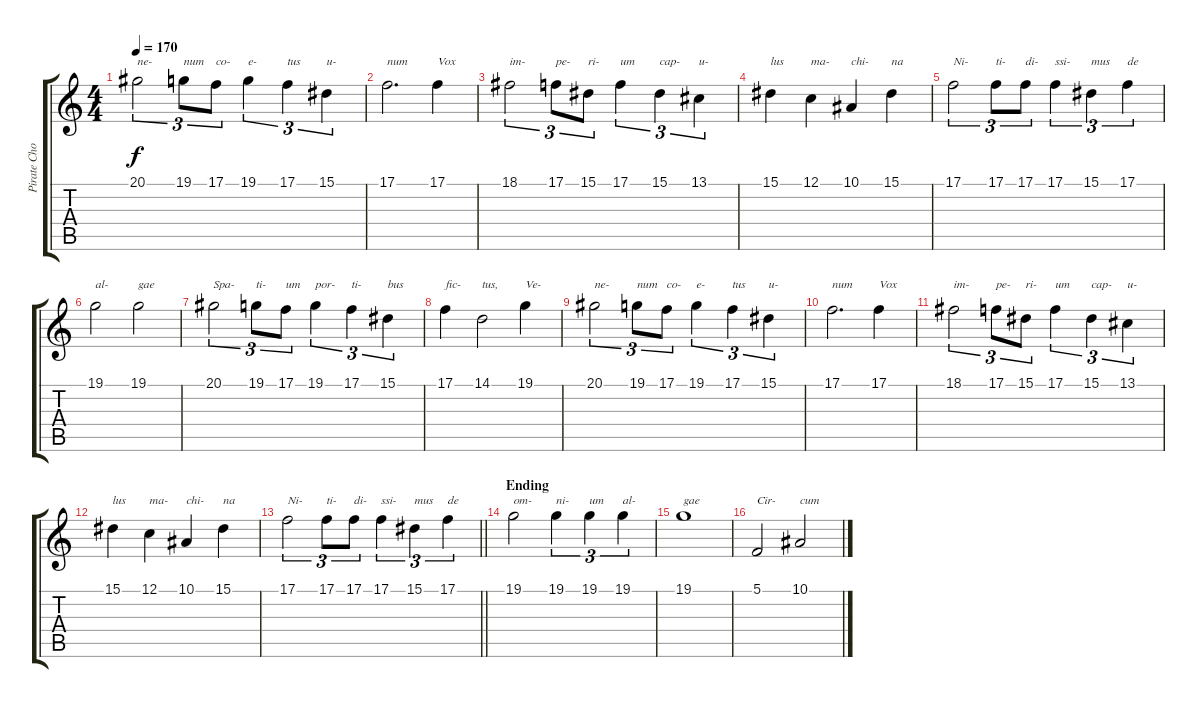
\track ("Pirate Choir" "Pirate Cho") {instrument choiraahs}
\staff {score tabs}
\tuning (C4 G3 Eb3 Bb2 F2 C2) {hide}
\ts (4 4)
\tempo 170
\clef g2
\ks c
20.1.2{tu (3 2) txt "ne-" dy f} 19.1.8{tu (3 2) txt "num"} 17.1.8{tu (3 2) txt "co-"} 19.1.4{tu (3 2) txt "e-"} 17.1.4{tu (3 2) txt "tus"} 15.1.4{tu (3 2) txt "u-"} |
17.1.2{d txt "num"} 17.1.4{txt "Vox"} |
18.1.2{tu (3 2) txt "im-"} 17.1.8{tu (3 2) txt "pe-"} 15.1.8{tu (3 2) txt "ri-"} 17.1.4{tu (3 2) txt "um"} 15.1.4{tu (3 2) txt "cap-"} 13.1.4{tu (3 2) txt "u-"} |
15.1.4{txt "lus"} 12.1.4{txt "ma-"} 10.1.4{txt "chi-"} 15.1.4{txt "na"} |
17.1.2{tu (3 2) txt "Ni-"} 17.1.8{tu (3 2) txt "ti-"} 17.1.8{tu (3 2) txt "di-"} 17.1.4{tu (3 2) txt "ssi-"} 15.1.4{tu (3 2) txt "mus"} 17.1.4{tu (3 2) txt "de"} |
19.1.2{txt "al-"} 19.1.2{txt "gae"} |
20.1.2{tu (3 2) txt "Spa-"} 19.1.8{tu (3 2) txt "ti-"} 17.1.8{tu (3 2) txt "um"} 19.1.4{tu (3 2) txt "por-"} 17.1.4{tu (3 2) txt "ti-"} 15.1.4{tu (3 2) txt "bus"} |
17.1.4{txt "fic-"} 14.1.2{txt "tus,"} 19.1.4{txt "Ve-"} |
20.1.2{tu (3 2) txt "ne-"} 19.1.8{tu (3 2) txt "num"} 17.1.8{tu (3 2) txt "co-"} 19.1.4{tu (3 2) txt "e-"} 17.1.4{tu (3 2) txt "tus"} 15.1.4{tu (3 2) txt "u-"} |
17.1.2{d txt "num"} 17.1.4{txt "Vox"} |
18.1.2{tu (3 2) txt "im-"} 17.1.8{tu (3 2) txt "pe-"} 15.1.8{tu (3 2) txt "ri-"} 17.1.4{tu (3 2) txt "um"} 15.1.4{tu (3 2) txt "cap-"} 13.1.4{tu (3 2) txt "u-"} |
15.1.4{txt "lus"} 12.1.4{txt "ma-"} 10.1.4{txt "chi-"} 15.1.4{txt "na"} |
\barLineRight lightlight
17.1.2{tu (3 2) txt "Ni-"} 17.1.8{tu (3 2) txt "ti-"} 17.1.8{tu (3 2) txt "di-"} 17.1.4{tu (3 2) txt "ssi-"} 15.1.4{tu (3 2) txt "mus"} 17.1.4{tu (3 2) txt "de"} |
\section ("" "Ending")
19.1.2{txt "om-"} 19.1.4{tu (3 2) txt "ni-"} 19.1.4{tu (3 2) txt "um"} 19.1.4{tu (3 2) txt "al-"} |
19.1.1{txt "gae"} |
5.1.2{txt "Cir-"} 10.1.2{txt "cum"}
